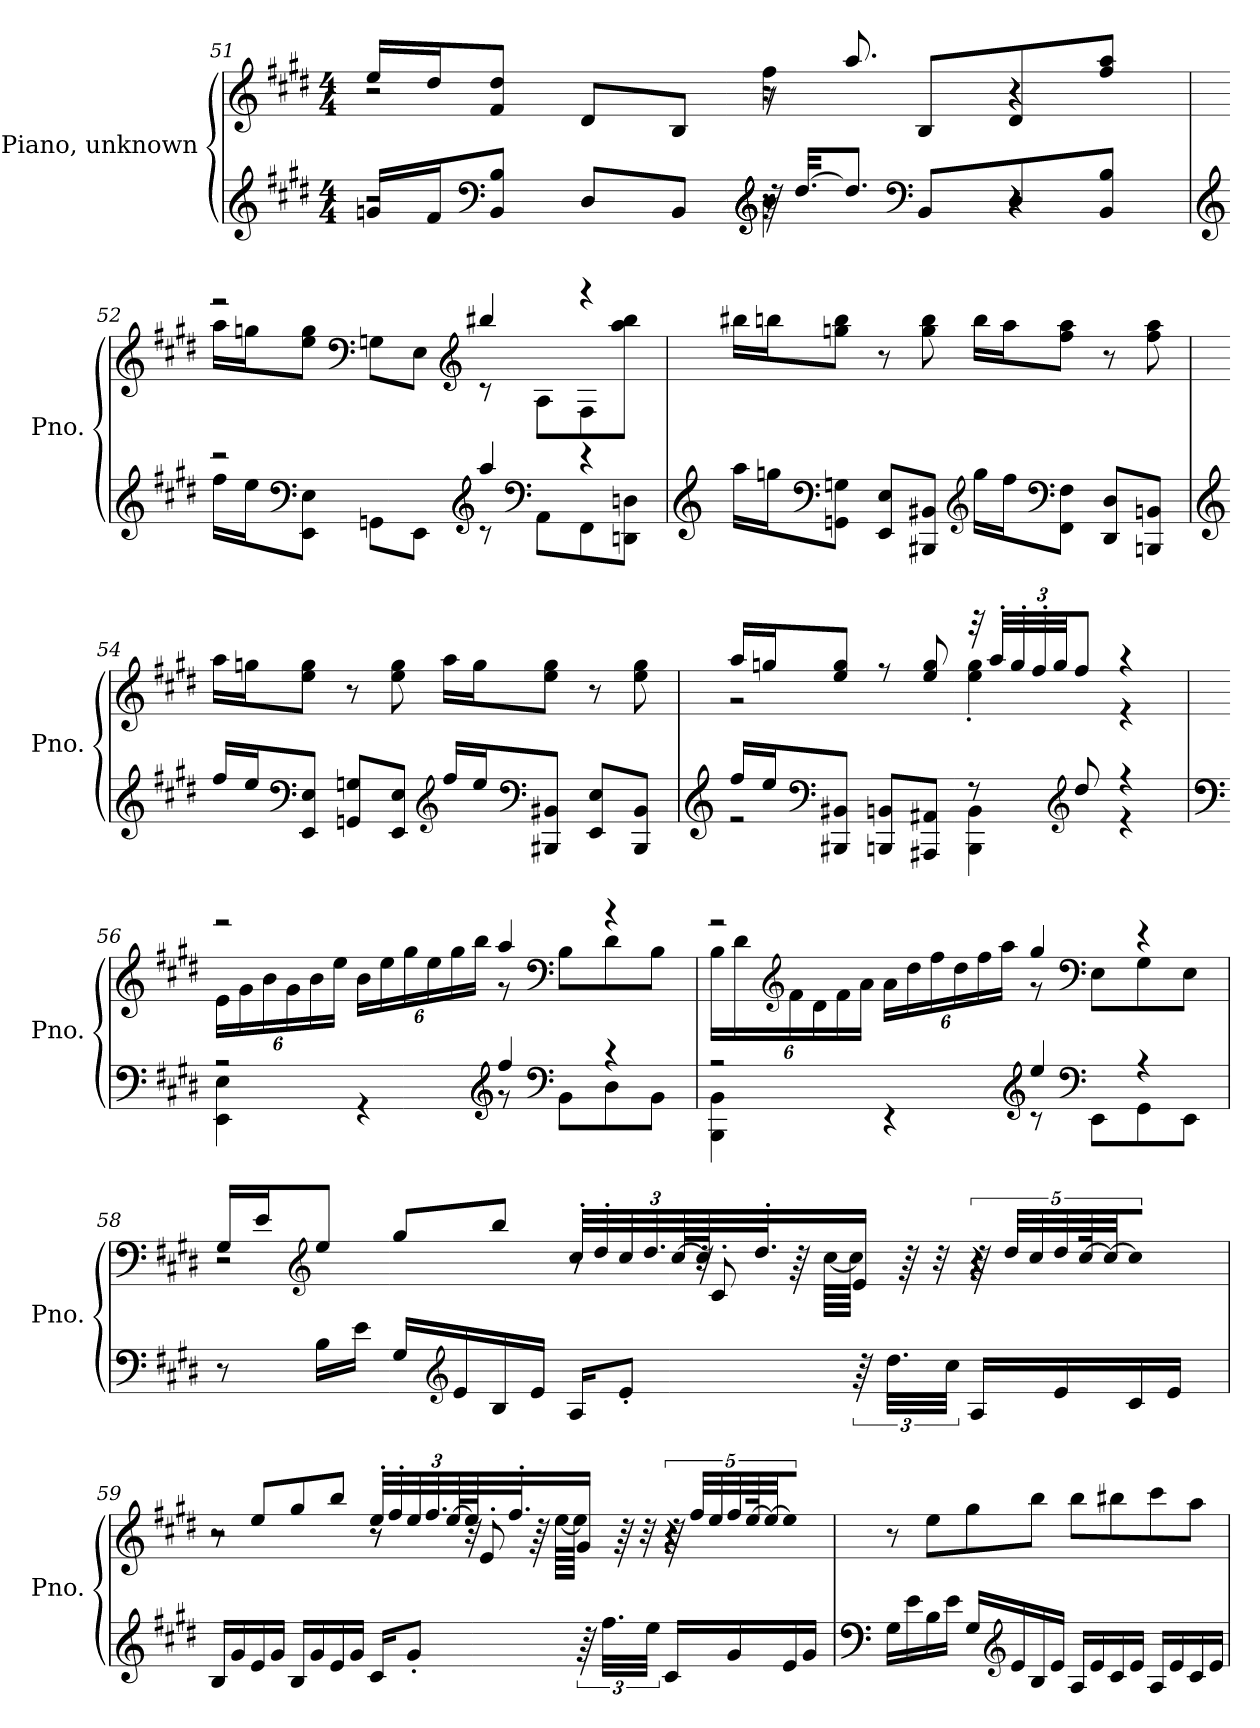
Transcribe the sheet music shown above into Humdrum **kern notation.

**kern	**kern
*part1	*part1
*staff2	*staff1
*I"Piano, unknown	*
*I'Pno.	*
!!LO:LB:g=z
*clefG2	*clefG2
*k[f#c#g#d#]	*k[f#c#g#d#]
*M4/4	*M4/4
=51	=51
*^	*^
*	*^	*	*^
2r	2r	16gn/LL	2r	2r	16ee/LL
.	.	16f#/J	.	.	16dd#/J
*clefF4	*	*	*	*	*
.	.	8BB/ 8B/J	.	.	8f#/ 8dd#/J
.	.	8D#/L	.	.	8d#/L
.	.	8BB/J	.	.	8B/J
*clefG2	*	*	*	*	*
64r	4b\	8r	16r	4ff#\	8r
[32.dd#/KKL	.	.	.	.	.
8.dd#/J]	.	.	8.aa/	.	.
*clefF4	*	*	*	*	*
.	.	8BB/L	.	.	8B/L
4r	4r	8D#/	4r	4r	8d#/
.	.	8BB/ 8B/J	.	.	8ff#/ 8aa/J
*v	*v	*v	*	*	*
*	*v	*v	*v
=52	=52
*clefG2	*
*^	*^
2r	16ff#\LL	2r	16aa\LL
.	16ee\J	.	16ggn\J
*clefF4	*	*	*
.	8EE\ 8E\J	.	8ee\ 8gg\J
*	*	*clefF4	*
.	8GGn\L	.	8Gn\L
.	8EE\J	.	8E\J
*clefG2	*	*clefG2	*
4aa/	8r	4bb#X/	8r
*clefF4	*	*	*
.	8AA\L	.	8A\L
4r	8FF#\	4r	8F#\
.	8DDn\ 8Dn\J	.	8aa\ 8bb#\J
*v	*v	*	*
*	*v	*v
!!LO:LB:g=z
=53	=53
*clefG2	*
16aa\LL	16bb#X\LL
16ggn\J	16bbn\J
*clefF4	*
8GGn\ 8Gn\J	8ggn\ 8bb\J
8EE/ 8E/L	8r
8BBB#X/ 8BB#X/J	8gg\ 8bb\
*clefG2	*
16gg\LL	16bb\LL
16ff#\J	16aa\J
*clefF4	*
8FF#\ 8F#\J	8ff#\ 8aa\J
8DD#/ 8D#/L	8r
8BBBn/ 8BBn/J	8ff#\ 8aa\
=54	=54
*clefG2	*
16ff#/LL	16aa\LL
16ee/J	16ggn\J
*clefF4	*
8EE/ 8E/J	8ee\ 8gg\J
8GGn/ 8Gn/L	8r
8EE/ 8E/J	8ee\ 8gg\
*clefG2	*
16ff#/LL	16aa\LL
16ee/J	16gg\J
*clefF4	*
8BBB#X/ 8BB#X/J	8ee\ 8gg\J
8EE/ 8E/L	8r
8BBB#/ 8BB#/J	8ee\ 8gg\
!!LO:LB:g=z
=55	=55
*clefG2	*
*^	*^
16ff#/LL	2r	16aa/LL	2r
16ee/J	.	16ggn/J	.
*clefF4	*	*	*
8BBB#X/ 8BB#X/J	.	8ee/ 8gg/J	.
8BBBn/ 8BBn/L	.	8r	.
8AAA#X/ 8AA#X/J	.	8ee/ 8gg/	.
8r	4BBB\ 4BB\	32r	4ee\' 4gg\'
.	.	32aa'/LLL	.
*	*	*Xbrackettup	*
.	.	48gg'/	.
.	.	48ff#'/	.
.	.	48gg/JJ	.
*clefG2	*	*	*
8dd#/	.	8ff#/J	.
4r	4r	4r	4r
=56	=56	=56	=56
*clefF4	*	*	*
2r	4EE\ 4E\	2r	24e\LL
.	.	.	24g#\
.	.	.	24b\
.	.	.	24g#\
.	.	.	24b\
.	.	.	24ee\JJ
.	4r	.	24b\LL
.	.	.	24ee\
.	.	.	24gg#\
.	.	.	24ee\
.	.	.	24gg#\
.	.	.	24bb\JJ
*clefG2	*	*	*
4ff#/	8r	4aa/	8r
*clefF4	*	*clefF4	*
.	8BB\L	.	8B\L
4r	8D#\	4r	8d#\
.	8BB\J	.	8B\J
!!LO:LB:g=z	!!
=57	=57	=57	=57
2r	4BBB\ 4BB\	2r	24B\LL
.	.	.	24d#\
*	*	*clefG2	*
.	.	.	24f#\
.	.	.	24d#\
.	.	.	24f#\
.	.	.	24a\JJ
.	4r	.	24a\LL
.	.	.	24dd#\
.	.	.	24ff#\
.	.	.	24dd#\
.	.	.	24ff#\
.	.	.	24aa\JJ
*clefG2	*	*	*
4ee/	8r	4gg#/	8r
*clefF4	*	*clefF4	*
.	8EE\L	.	8E\L
4r	8GG#\	4r	8G#\
.	8EE\J	.	8E\J
*v	*v	*	*
!!LO:PB:g=z
=58	=58	=58
*	*	*^
8r	16G#/LL	2r	2r
.	16e/J	.	.
*	*clefG2	*	*
16B\LL	8ee/J	.	.
16e\JJ	.	.	.
16G#/LL	8gg#/L	.	.
*clefG2	*	*	*
16e/	.	.	.
16B/	8bb/J	.	.
16e/JJ	.	.	.
16A/KL	32cc#'/LLL	8r	8r
.	32dd#'/	.	.
8e'/J	48cc#/	.	.
.	48.dd#/	.	.
.	[96cc#/L	.	.
.	64cc#/J]	32r	8c#'/
.	32.dd#'/J	.	.
.	.	64r	.
.	.	[64cc#\LLLL	.
96r	16e/JJ	64cc#\JJJJ]	.
48.dd#\LLL	.	.	.
.	.	64r	.
.	.	32r	.
48cc#\JJJ	.	.	.
*	*brackettup	*	*
16A/LL	80r	4r	4r
.	40dd#/LLL	.	.
.	40cc#/	.	.
16e/	40dd#/	.	.
.	[80cc#/K	.	.
.	40cc#/JJ_	.	.
16c#/	8cc#/J]	.	.
16e/JJ	.	.	.
!!LO:LB:g=z	!!	!!
=59	=59	=59	=59
16B/LL	8r	2r	2r
16g#/	.	.	.
16e/	8ee/L	.	.
16g#/JJ	.	.	.
16B/LL	8gg#/	.	.
16g#/	.	.	.
16e/	8bb/J	.	.
16g#/JJ	.	.	.
16c#/KL	32ee'/LLL	8r	8r
.	32ff#'/	.	.
*	*Xbrackettup	*	*
8g#'/J	48ee/	.	.
.	48.ff#/	.	.
.	[96ee/L	.	.
.	64ee/J]	32r	8e'/
.	32.ff#'/J	.	.
.	.	64r	.
.	.	[64ee\LLLL	.
96r	16g#/JJ	64ee\JJJJ]	.
48.ff#\LLL	.	.	.
.	.	64r	.
.	.	32r	.
48ee\JJJ	.	.	.
*	*brackettup	*	*
16c#/LL	80r	4r	4r
.	40ff#/LLL	.	.
.	40ee/	.	.
16g#/	40ff#/	.	.
.	[80ee/K	.	.
.	40ee/JJ_	.	.
16e/	8ee/J]	.	.
16g#/JJ	.	.	.
*	*v	*v	*v
!!LO:LB:g=z
=60	=60
*clefF4	*
16G#\LL	8r
16e\	.
16B\	8ee\L
16e\JJ	.
16G#/LL	8gg#\
*clefG2	*
16e/	.
16B/	8bb\J
16e/JJ	.
16A/LL	8bb\L
16e/	.
16c#/	8bb#X\
16e/JJ	.
16A/LL	8ccc#\
16e/	.
16c#/	8aa\J
16e/JJ	.
=	=
*-	*-
